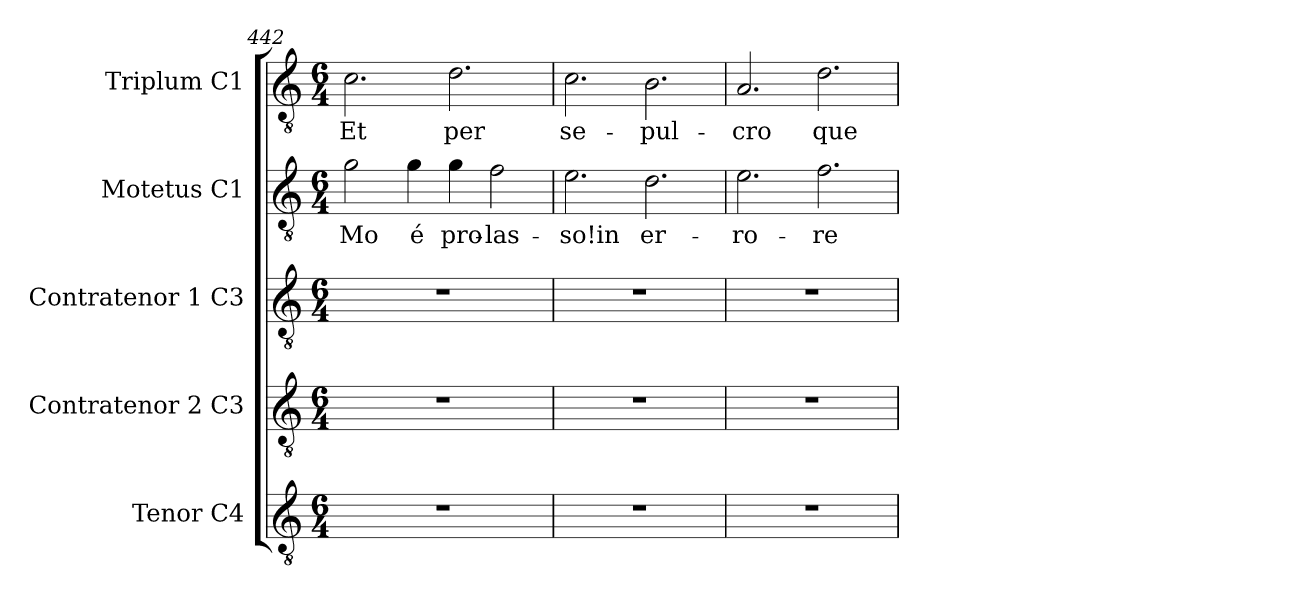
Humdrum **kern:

**kern	**kern	**kern	**kern	**text	**kern	**text
*part5	*part4	*part3	*part2	*part2	*part1	*part1
*staff5	*staff4	*staff3	*staff2	*staff2	*staff1	*staff1
*I"Tenor  C4	*I"Contratenor 2  C3	*I"Contratenor 1  C3	*I"Motetus  C1	*	*I"Triplum  C1	*
*I'T	*I'Ct2	*I'Ct1	*I'Mot	*	*I'Tr	*
*clefGv2	*clefGv2	*clefGv2	*clefGv2	*	*clefGv2	*
*k[]	*k[]	*k[]	*k[]	*	*k[]	*
*C:	*C:	*C:	*C:	*	*C:	*
*M6/4	*M6/4	*M6/4	*M6/4	*	*M6/4	*
=442	=442	=442	=442	=442	=442	=442
!	!	!	!	!LO:LY:b:cj	!	!LO:LY:b:cj
1.r	1.r	1.r	2g\	Mo	2.c\	Et
!	!	!	!	!LO:LY:b:cj	!	!
.	.	.	4g\	é	.	.
!	!	!	!	!LO:LY:b:cj	!	!LO:LY:b:cj
.	.	.	4g\	pro-	2.d\	per
!	!	!	!	!LO:LY:b:cj	!	!
.	.	.	2f\	-las-	.	.
=443	=443	=443	=443	=443	=443	=443
!	!	!	!	!LO:LY:b:cj	!	!LO:LY:b:cj
1.r	1.r	1.r	2.e\	-so!in	2.c\	se-
!	!	!	!	!LO:LY:b:cj	!	!LO:LY:b:cj
.	.	.	2.d\	er-	2.B\	-pul-
=444	=444	=444	=444	=444	=444	=444
!	!	!	!	!LO:LY:b:cj	!	!LO:LY:b:cj
1.r	1.r	1.r	2.e\	-ro-	2.A/	-cro
!	!	!	!	!LO:LY:b:cj	!	!LO:LY:b:cj
.	.	.	2.f\	-re	2.d\	que-
=	=	=	=	=	=	=
*-	*-	*-	*-	*-	*-	*-
